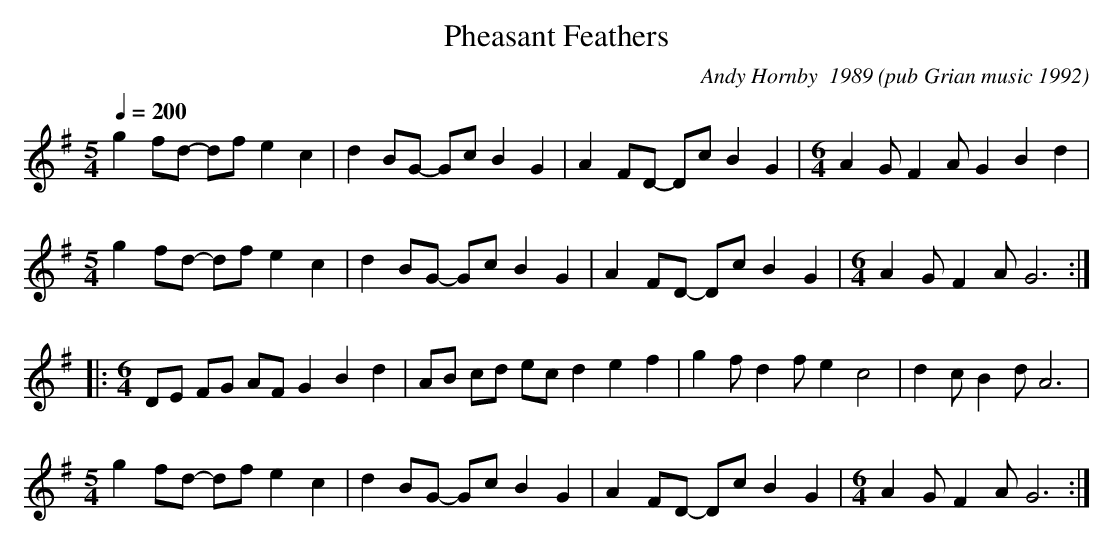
X:1
T:Pheasant Feathers
C:Andy Hornby  1989 (pub Grian music 1992)
L:1/8
M:5/4
Q:1/4=200
K:G
g2fd- df e2c2|d2BG- Gc B2G2|A2FD- Dc B2G2|[M:6/4]A2G F2A G2B2d2|
[M:5/4]g2fd- df e2c2|d2BG- Gc B2G2|A2FD- Dc B2G2|[M:6/4]A2G F2A G6:|
|:[M:6/4]DE FG AF G2B2d2|AB cd ec d2e2f2|g2f d2f e2c4|d2c B2d A6|
[M:5/4]g2fd- df e2c2|d2BG- Gc B2G2|A2FD- Dc B2G2|[M:6/4]A2G F2A G6:|
